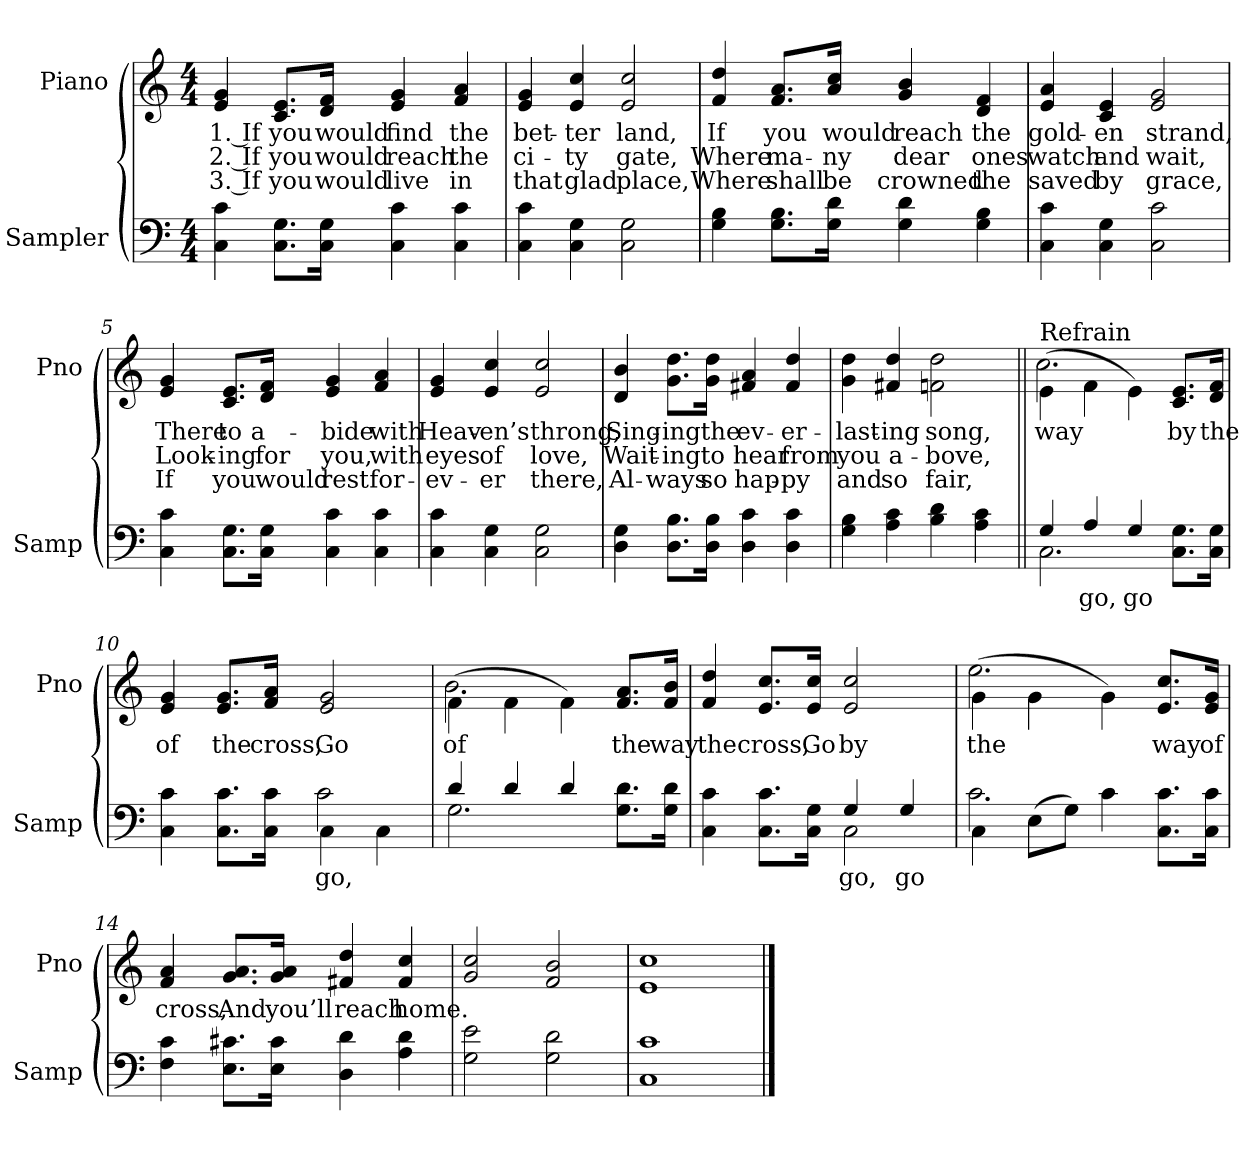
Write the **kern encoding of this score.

**kern	**text	**kern	**text	**text	**text
*part2	*part2	*part1	*part1	*part1	*part1
*staff2	*staff2	*staff1	*staff1	*staff1	*staff1
*I"Sampler	*	*I"Piano	*	*	*
*I'Samp	*	*I'Pno	*	*	*
*clefF4	*	*clefG2	*	*	*
*M4/4	*	*M4/4	*	*	*
=1	=1	=1	=1	=1	=1
4C 4c	.	4e 4g	1. If	2. If	3. If
8.C\ 8.G\L	.	8.c/ 8.e/L	you	you	you
16C\ 16G\Jk	.	16d/ 16f/Jk	would	would	would
4C 4c	.	4e 4g	find	reach	live
4C 4c	.	4f 4a	the	the	in
=2	=2	=2	=2	=2	=2
4C 4c	.	4e 4g	bet-	ci-	that
4C 4G	.	4e 4cc	-ter	-ty	glad
2C 2G	.	2e 2cc	land,	gate,	place,
=3	=3	=3	=3	=3	=3
4G 4B	.	4f 4dd	If	Where	Where
8.G\ 8.B\L	.	8.f/ 8.a/L	you	ma-	shall
16G\ 16d\Jk	.	16a/ 16cc/Jk	would	-ny	be
4G 4d	.	4g 4b	reach	dear	crowned
4G 4B	.	4d 4f	the	ones	the
=4	=4	=4	=4	=4	=4
4C 4c	.	4e 4a	gold-	watch	saved
4C 4G	.	4c 4e	-en	and	by
2C 2c	.	2e 2g	strand,	wait,	grace,
=5	=5	=5	=5	=5	=5
4C 4c	.	4e 4g	There	Look-	If
8.C\ 8.G\L	.	8.c/ 8.e/L	to	-ing	you
16C\ 16G\Jk	.	16d/ 16f/Jk	a-	for	would
4C 4c	.	4e 4g	-bide	you,	rest
4C 4c	.	4f 4a	with	with	for-
=6	=6	=6	=6	=6	=6
4C 4c	.	4e 4g	Heav-	eyes	-ev-
4C 4G	.	4e 4cc	-en’s	of	-er
2C 2G	.	2e 2cc	throng,	love,	there,
=7	=7	=7	=7	=7	=7
4D 4G	.	4d 4b	Sing-	Wait-	Al-
8.D\ 8.B\L	.	8.g\ 8.dd\L	-ing	-ing	-ways
16D\ 16B\Jk	.	16g\ 16dd\Jk	the	to	so
4D 4c	.	4f#X 4a	ev-	hear	hap-
4D 4c	.	4f# 4dd	-er-	from	-py
=8	=8	=8	=8	=8	=8
4G 4B	.	4g 4dd	-last-	you	and
4A 4c	.	4f#X 4dd	-ing	a-	so
4B 4d	.	2fn\ 2dd\	song,	-bove,	fair,
4A 4c	.	.	.	.	.
=9||	=9||	=9||	=9||	=9||	=9||
*^	*	*^	*	*	*
!	!	!	!LO:TX:t=Refrain	!	!	!	!
4G/	2.C	.	(4e\	2.cc	way	.	.
4A/	.	go,	4f\	.	.	.	.
4G/	.	go	4e\)	.	.	.	.
8.C\ 8.G\L	4ryy	.	8.c/ 8.e/L	4ryy	by	.	.
16C\ 16G\Jk	.	.	16d/ 16f/Jk	.	the	.	.
*	*	*	*v	*v	*	*	*
=10	=10	=10	=10	=10	=10	=10
4C 4c	2ryy	.	4e 4g	of	.	.
8.C\ 8.c\L	.	.	8.e/ 8.g/L	the	.	.
16C\ 16c\Jk	.	.	16f/ 16a/Jk	cross,	.	.
4C\	2c	go,	2e 2g	Go	.	.
4C\	.	.	.	.	.	.
=11	=11	=11	=11	=11	=11	=11
*	*	*	*^	*	*	*
4d/	2.G	.	(4f\	2.b	of	.	.
4d/	.	.	4f\	.	.	.	.
4d/	.	.	4f\)	.	.	.	.
8.G\ 8.d\L	4ryy	.	8.f/ 8.a/L	4ryy	the	.	.
16G\ 16d\Jk	.	.	16f/ 16b/Jk	.	way	.	.
*	*	*	*v	*v	*	*	*
=12	=12	=12	=12	=12	=12	=12
4C 4c	2ryy	.	4f 4dd	the	.	.
8.C\ 8.c\L	.	.	8.e/ 8.cc/L	cross,	.	.
16C\ 16G\Jk	.	.	16e/ 16cc/Jk	Go	.	.
4G/	2C	go,	2e 2cc	by	.	.
4G/	.	go	.	.	.	.
=13	=13	=13	=13	=13	=13	=13
*	*	*	*^	*	*	*
4C\	2.c	.	(4g\	2.ee	the	.	.
(8E\L	.	.	4g\	.	.	.	.
8G\J)	.	.	.	.	.	.	.
4c\	.	.	4g\)	.	.	.	.
8.C\ 8.c\L	4ryy	.	8.e/ 8.cc/L	4ryy	way	.	.
16C\ 16c\Jk	.	.	16e/ 16g/Jk	.	of	.	.
*v	*v	*	*	*	*	*	*
*	*	*v	*v	*	*	*
=14	=14	=14	=14	=14	=14
4F 4c	.	4f 4a	cross,	.	.
8.E\ 8.c#X\L	.	8.g/ 8.a/L	And	.	.
16E\ 16c#\Jk	.	16g/ 16a/Jk	you’ll	.	.
4D 4d	.	4f#X 4dd	reach	.	.
4A 4d	.	4f# 4cc	home.	.	.
=15	=15	=15	=15	=15	=15
2G 2e	.	2g 2cc	.	.	.
2G 2d	.	2f 2b	.	.	.
=16	=16	=16	=16	=16	=16
1C 1c	.	1e 1cc	.	.	.
==	==	==	==	==	==
*-	*-	*-	*-	*-	*-
